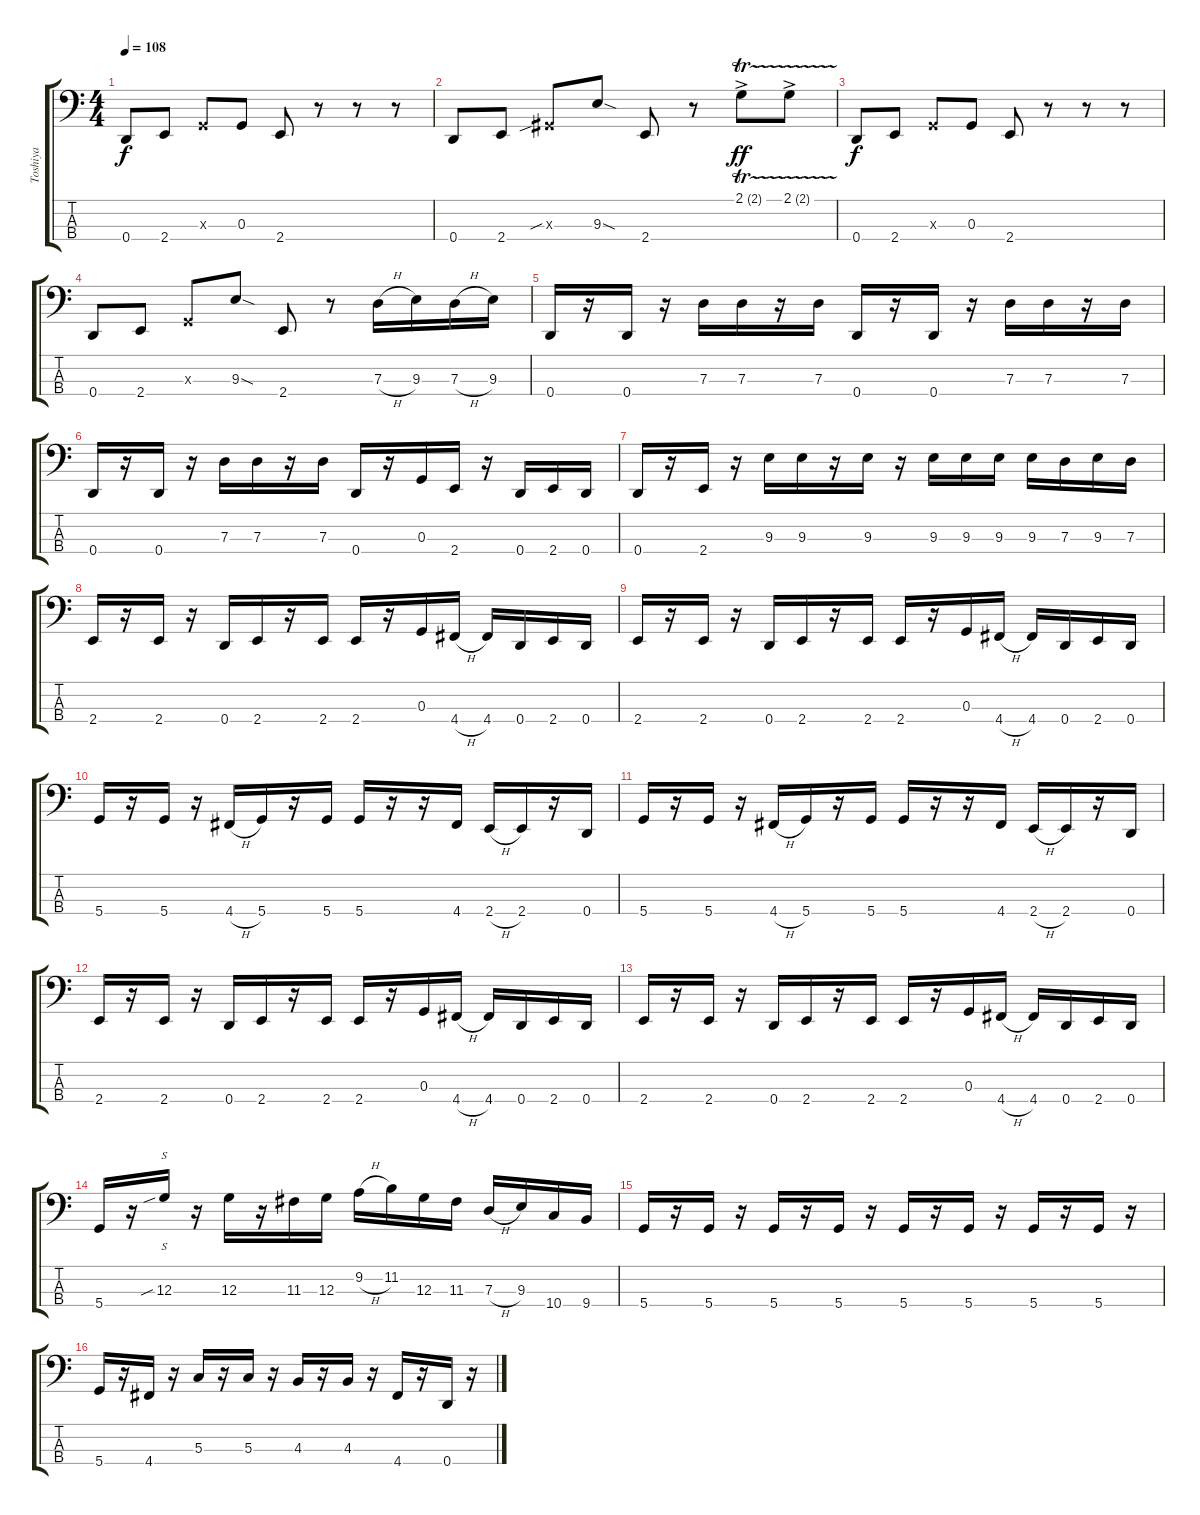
\track ("Toshiya" "Toshiya") {instrument electricbasspick}
\staff {score tabs}
\tuning (F2 C2 G1 D1) {hide}
\ts (4 4)
\tempo 108
\clef f4
\ks c
0.4.8{dy f} 2.4.8 0.3{x}.8 0.3.8 2.4.8 r.8 r.8 r.8 |
0.4.8 2.4.8 1.3{sib x}.8 9.3{sod}.8 2.4.8 r.8 2.1{tr (2 16) ac}.8{dy ff} 2.1{tr (2 16) ac}.8 |
0.4.8{dy f} 2.4.8 0.3{x}.8 0.3.8 2.4.8 r.8 r.8 r.8 |
0.4.8 2.4.8 0.3{x}.8 9.3{sod}.8 2.4.8 r.8 7.3{h}.16 9.3.16 7.3{h}.16 9.3.16 |
0.4.16 r.16 0.4.16 r.16 7.3.16 7.3.16 r.16 7.3.16 0.4.16 r.16 0.4.16 r.16 7.3.16 7.3.16 r.16 7.3.16 |
0.4.16 r.16 0.4.16 r.16 7.3.16 7.3.16 r.16 7.3.16 0.4.16 r.16 0.3.16 2.4.16 r.16 0.4.16 2.4.16 0.4.16 |
0.4.16 r.16 2.4.16 r.16 9.3.16 9.3.16 r.16 9.3.16 r.16 9.3.16 9.3.16 9.3.16 9.3.16 7.3.16 9.3.16 7.3.16 |
2.4.16 r.16 2.4.16 r.16 0.4.16 2.4.16 r.16 2.4.16 2.4.16 r.16 0.3.16 4.4{h}.16 4.4.16 0.4.16 2.4.16 0.4.16 |
2.4.16 r.16 2.4.16 r.16 0.4.16 2.4.16 r.16 2.4.16 2.4.16 r.16 0.3.16 4.4{h}.16 4.4.16 0.4.16 2.4.16 0.4.16 |
5.4.16 r.16 5.4.16 r.16 4.4{h}.16 5.4.16 r.16 5.4.16 5.4.16 r.16 r.16 4.4.16 2.4{h}.16 2.4.16 r.16 0.4.16 |
5.4.16 r.16 5.4.16 r.16 4.4{h}.16 5.4.16 r.16 5.4.16 5.4.16 r.16 r.16 4.4.16 2.4{h}.16 2.4.16 r.16 0.4.16 |
2.4.16 r.16 2.4.16 r.16 0.4.16 2.4.16 r.16 2.4.16 2.4.16 r.16 0.3.16 4.4{h}.16 4.4.16 0.4.16 2.4.16 0.4.16 |
2.4.16 r.16 2.4.16 r.16 0.4.16 2.4.16 r.16 2.4.16 2.4.16 r.16 0.3.16 4.4{h}.16 4.4.16 0.4.16 2.4.16 0.4.16 |
5.4.16 r.16 12.3{sib}.16{s} r.16 12.3.16 r.16 11.3.16 12.3.16 9.2{h}.16 11.2.16 12.3.16 11.3.16 7.3{h}.16 9.3.16 10.4.16 9.4.16 |
5.4.16 r.16 5.4.16 r.16 5.4.16 r.16 5.4.16 r.16 5.4.16 r.16 5.4.16 r.16 5.4.16 r.16 5.4.16 r.16 |
5.4.16 r.16 4.4.16 r.16 5.3.16 r.16 5.3.16 r.16 4.3.16 r.16 4.3.16 r.16 4.4.16 r.16 0.4.16 r.16
